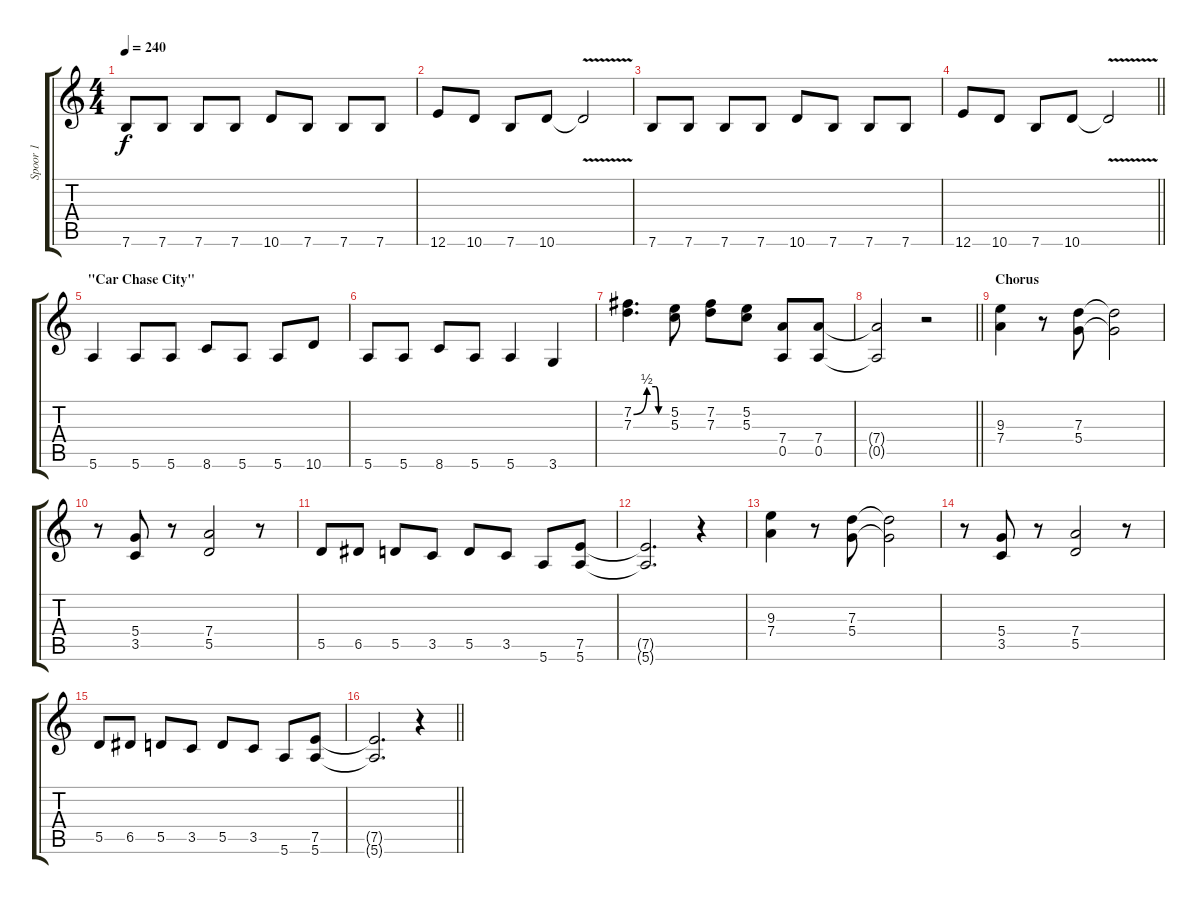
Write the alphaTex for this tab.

\track ("Spoor 1" "Spoor 1") {instrument distortionguitar}
\staff {score tabs}
\tuning (E4 B3 G3 D3 A2 E2) {hide}
\ts (4 4)
\tempo 240
\clef g2
\ks c
7.6.8{dy f beam Up} 7.6.8{beam Up} 7.6.8{beam Up} 7.6.8{beam Up} 10.6.8{beam Up} 7.6.8{beam Up} 7.6.8{beam Up} 7.6.8 |
12.6.8{beam Up} 10.6.8{beam Up} 7.6.8{beam Up} 10.6.8{beam Up} 10.6{v t}.2{beam Up} |
7.6.8{beam Up} 7.6.8{beam Up} 7.6.8{beam Up} 7.6.8{beam Up} 10.6.8{beam Up} 7.6.8{beam Up} 7.6.8{beam Up} 7.6.8 |
\barLineRight lightlight
12.6.8{beam Up} 10.6.8{beam Up} 7.6.8{beam Up} 10.6.8{beam Up} 10.6{v t}.2{beam Up} |
\section ("" "\"Car Chase City\"")
5.6.4{beam Up} 5.6.8{beam Up} 5.6.8{beam Up} 8.6.8{beam Up} 5.6.8{beam Up} 5.6.8{beam Up} 10.6.8{beam Up} |
5.6.8{beam Up} 5.6.8{beam Up} 8.6.8{beam Up} 5.6.8{beam Up} 5.6.4{beam Up} 3.6.4{beam Up} |
(7.2{be (custom 0 0 24 2 40 2 45 0 60 0)} 7.3).4{d} (5.2 5.3).8 (7.2 7.3).8 (5.2 5.3).8 (7.4 0.5).8 (7.4 0.5).8 |
\barLineRight lightlight
(7.4{t} 0.5{t}).2 r.2 |
\section ("" "Chorus")
(9.3 7.4).4 r.8 (7.3 5.4).8 (7.3{t} 5.4{t}).2 |
r.8 (5.4 3.5).8 r.8 (7.4 5.5).2 r.8 |
5.5.8 6.5.8 5.5.8 3.5.8 5.5.8 3.5.8 5.6.8 (7.5 5.6).8 |
(7.5{t} 5.6{t}).2{d} r.4 |
(9.3 7.4).4 r.8 (7.3 5.4).8 (7.3{t} 5.4{t}).2 |
r.8 (5.4 3.5).8 r.8 (7.4 5.5).2 r.8 |
5.5.8 6.5.8 5.5.8 3.5.8 5.5.8 3.5.8 5.6.8 (7.5 5.6).8 |
\barLineRight lightlight
(7.5{t} 5.6{t}).2{d} r.4
